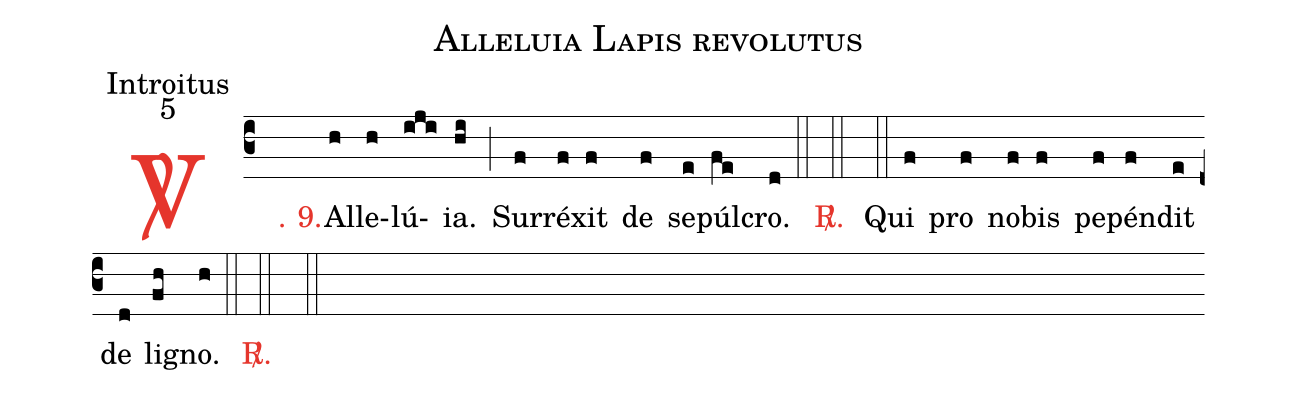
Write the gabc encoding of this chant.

name: Alleluia Lapis revolutus;
office-part: Introitus;
mode: 5;
%%
(c3)

<c><sp>V/</sp>. 9.</c>() Al(h)le(h)lú(iji)ia.(hi) (;) Sur(f)ré(f)xit(f) de(f) se(e)púl(fe)cro.(d)

(::)

<c><sp>R/</sp>.</c>(::)

(::)

Qui(f) pro(f) no(f)bis(f) pe(f)pén(f)dit(e) de(d) li(fh)gno.(h)

(::)

<c><sp>R/</sp>.</c>(::)

(::)
